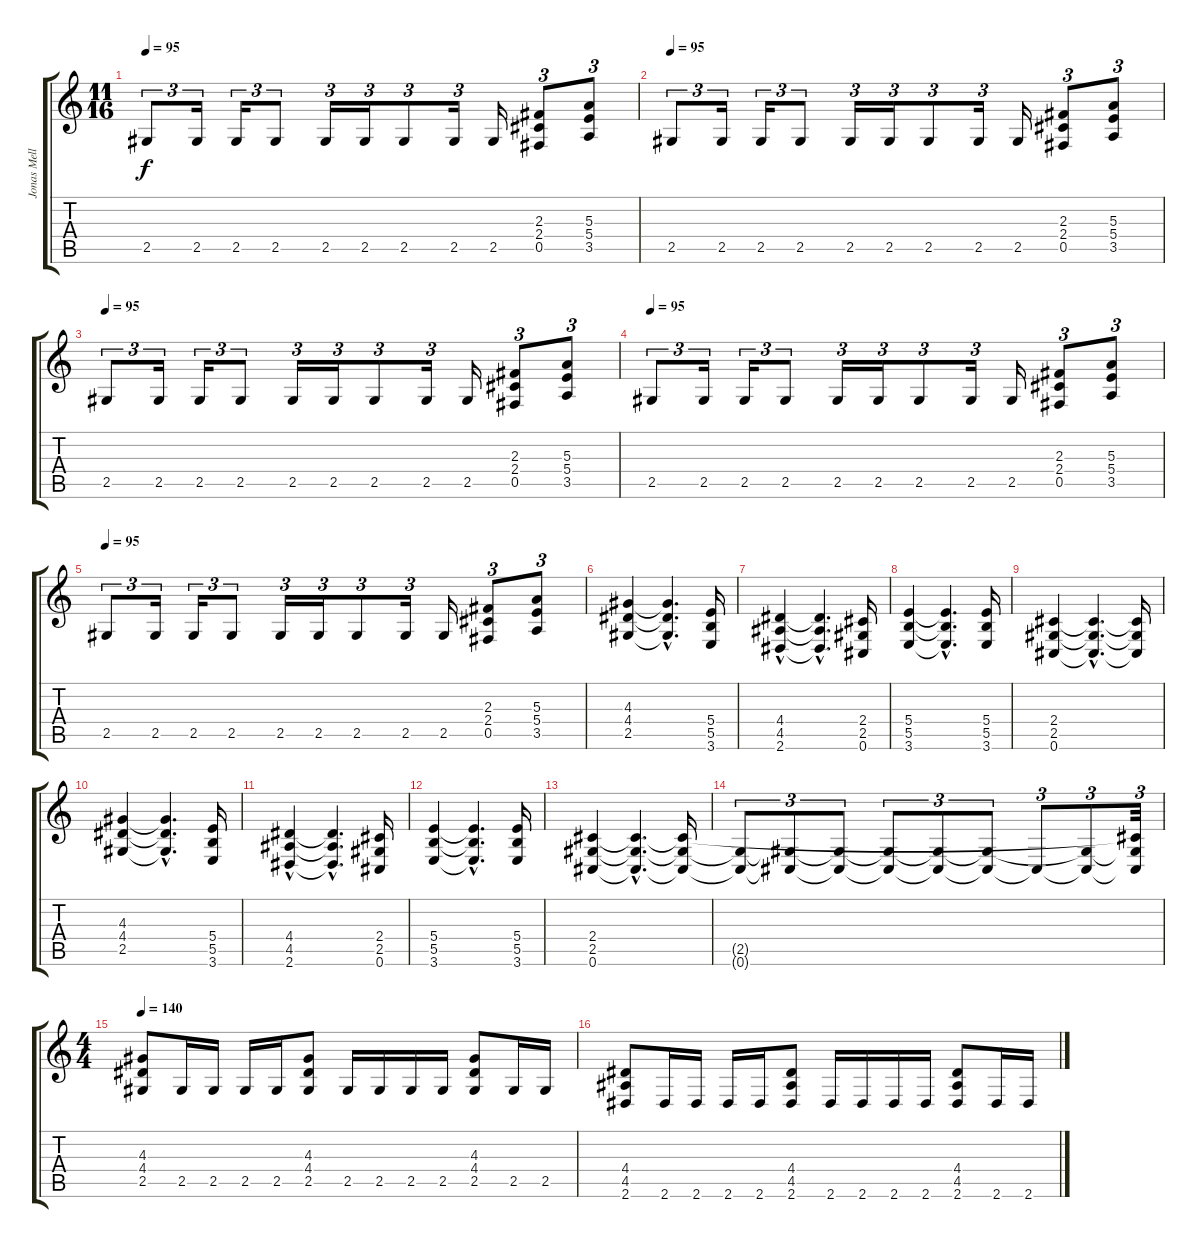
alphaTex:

\track ("Jonas Mellberg (Guitar)" "Jonas Mell") {instrument distortionguitar}
\staff {score tabs}
\tuning (Db4 Ab3 E3 B2 Gb2 Db2) {hide}
\ts (11 16)
\tempo 95
\clef g2
\ks c
2.5.8{tu (3 2) dy f instrument distortionguitar} 2.5.16{tu (3 2)} 2.5.16{tu (3 2)} 2.5.8{tu (3 2)} 2.5.16{tu (3 2)} 2.5.16{tu (3 2)} 2.5.8{tu (3 2)} 2.5.16{tu (3 2)} 2.5.16 (2.3 2.4 0.5).8{tu (3 2)} (5.3 5.4 3.5).8{tu (3 2)} |
\tempo 95
2.5.8{tu (3 2) instrument distortionguitar} 2.5.16{tu (3 2)} 2.5.16{tu (3 2)} 2.5.8{tu (3 2)} 2.5.16{tu (3 2)} 2.5.16{tu (3 2)} 2.5.8{tu (3 2)} 2.5.16{tu (3 2)} 2.5.16 (2.3 2.4 0.5).8{tu (3 2)} (5.3 5.4 3.5).8{tu (3 2)} |
\tempo 95
2.5.8{tu (3 2) instrument distortionguitar} 2.5.16{tu (3 2)} 2.5.16{tu (3 2)} 2.5.8{tu (3 2)} 2.5.16{tu (3 2)} 2.5.16{tu (3 2)} 2.5.8{tu (3 2)} 2.5.16{tu (3 2)} 2.5.16 (2.3 2.4 0.5).8{tu (3 2)} (5.3 5.4 3.5).8{tu (3 2)} |
\tempo 95
2.5.8{tu (3 2) instrument distortionguitar} 2.5.16{tu (3 2)} 2.5.16{tu (3 2)} 2.5.8{tu (3 2)} 2.5.16{tu (3 2)} 2.5.16{tu (3 2)} 2.5.8{tu (3 2)} 2.5.16{tu (3 2)} 2.5.16 (2.3 2.4 0.5).8{tu (3 2)} (5.3 5.4 3.5).8{tu (3 2)} |
\tempo 95
2.5.8{tu (3 2) instrument distortionguitar} 2.5.16{tu (3 2)} 2.5.16{tu (3 2)} 2.5.8{tu (3 2)} 2.5.16{tu (3 2)} 2.5.16{tu (3 2)} 2.5.8{tu (3 2)} 2.5.16{tu (3 2)} 2.5.16 (2.3 2.4 0.5).8{tu (3 2)} (5.3 5.4 3.5).8{tu (3 2)} |
(4.3 4.4 2.5).4 (4.3{hac t} 4.4{hac t} 2.5{hac t}).4{d} (5.4 5.5 3.6).16 |
(4.4 4.5 2.6{hac}).4 (4.4{hac t} 4.5{hac t} 2.6{hac t}).4{d} (2.4 2.5 0.6).16 |
(5.4 5.5 3.6).4 (5.4{hac t} 5.5{hac t} 3.6{hac t}).4{d} (5.4 5.5 3.6).16 |
(2.4 2.5 0.6).4 (2.4{hac t} 2.5{hac t} 0.6{hac t}).4{d} (2.4{t} 2.5{t} 0.6{t}).16 |
(4.3 4.4 2.5).4 (4.3{hac t} 4.4{hac t} 2.5{hac t}).4{d} (5.4 5.5 3.6).16 |
(4.4 4.5 2.6{hac}).4 (4.4{hac t} 4.5{hac t} 2.6{hac t}).4{d} (2.4 2.5 0.6).16 |
(5.4 5.5 3.6).4 (5.4{hac t} 5.5{hac t} 3.6{hac t}).4{d} (5.4 5.5 3.6).16 |
(2.4 2.5 0.6).4 (2.4{hac t} 2.5{hac t} 0.6{hac t}).4{d} (2.4{t} 2.5{t} 0.6{t}).16 |
(2.5{t} 0.6{t}).8{tu (3 2)} (2.5{t} 0.6{t}).8{tu (3 2)} (2.5{t} 0.6{t}).8{tu (3 2)} (2.5{t} 0.6{t}).8{tu (3 2)} (2.5{t} 0.6{t}).8{tu (3 2)} (2.5{t} 0.6{t}).8{tu (3 2)} 0.6{t}.8{tu (3 2)} (2.5{t} 0.6{t}).8{tu (3 2)} (2.4{t} 2.5{t} 0.6{t}).32{tu (3 2)} |
\ts (4 4)
\tempo 140
(4.3 4.4 2.5).8 2.5.16 2.5.16 2.5.16 2.5.16 (4.3 4.4 2.5).8 2.5.16 2.5.16 2.5.16 2.5.16 (4.3 4.4 2.5).8 2.5.16 2.5.16 |
(4.4 4.5 2.6).8 2.6.16 2.6.16 2.6.16 2.6.16 (4.4 4.5 2.6).8 2.6.16 2.6.16 2.6.16 2.6.16 (4.4 4.5 2.6).8 2.6.16 2.6.16
